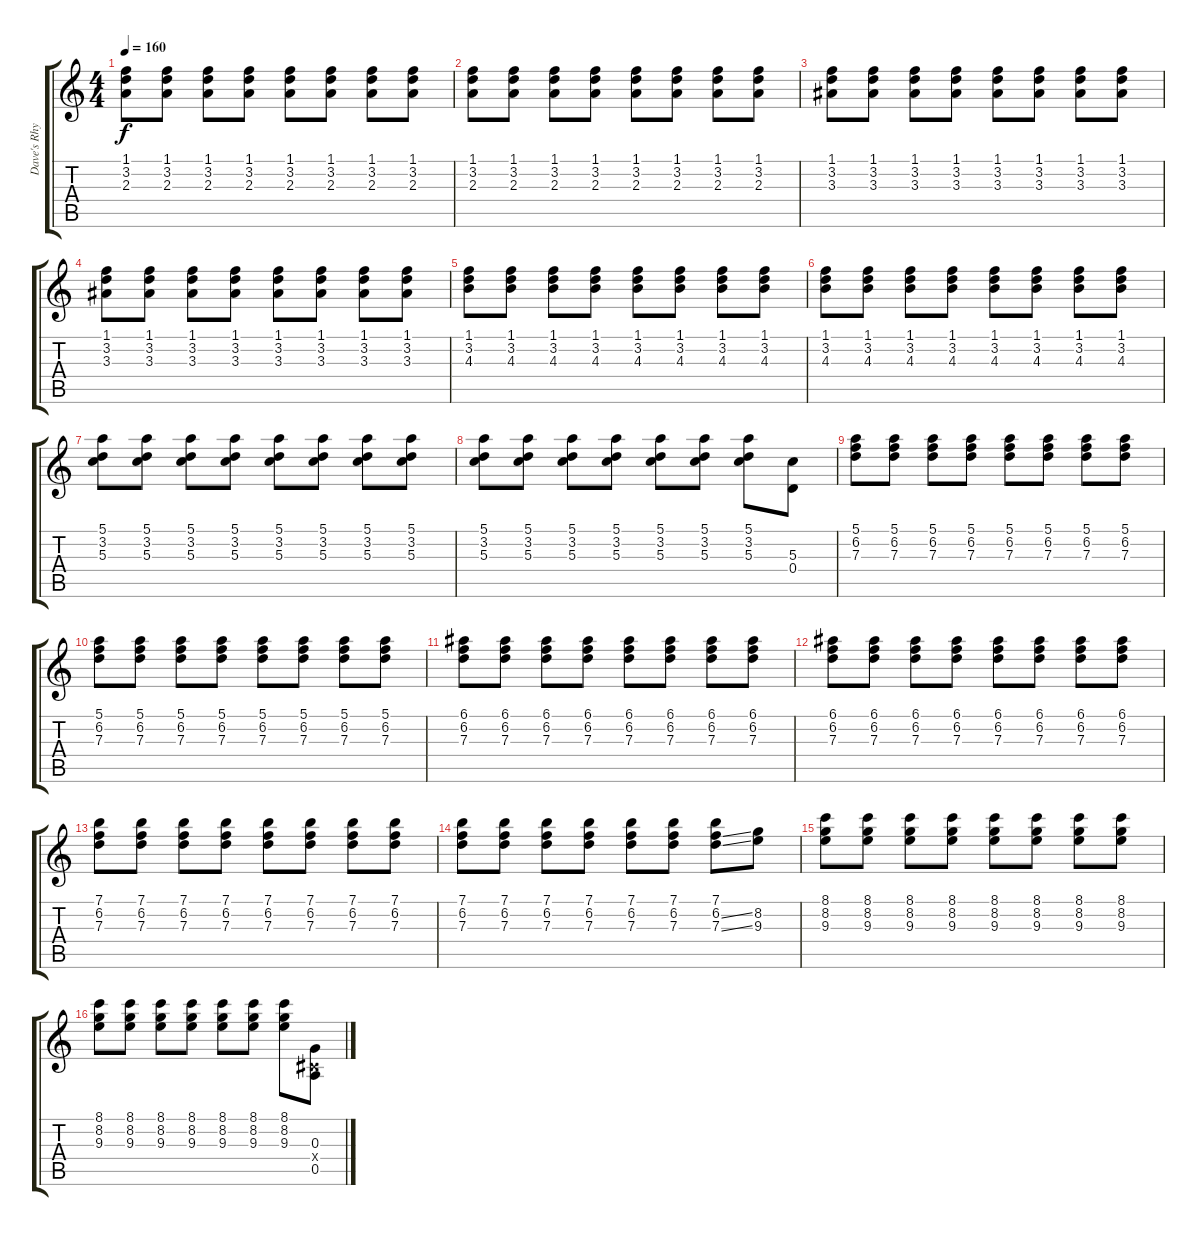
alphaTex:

\track ("Dave's Rhythm" "Dave's Rhy") {instrument distortionguitar}
\staff {score tabs}
\tuning (E4 B3 G3 D3 A2 E2) {hide}
\ts (4 4)
\tempo 160
\clef g2
\ks c
(1.1 3.2 2.3).8{dy f instrument distortionguitar} (1.1 3.2 2.3).8 (1.1 3.2 2.3).8 (1.1 3.2 2.3).8 (1.1 3.2 2.3).8 (1.1 3.2 2.3).8 (1.1 3.2 2.3).8 (1.1 3.2 2.3).8 |
(1.1 3.2 2.3).8 (1.1 3.2 2.3).8 (1.1 3.2 2.3).8 (1.1 3.2 2.3).8 (1.1 3.2 2.3).8 (1.1 3.2 2.3).8 (1.1 3.2 2.3).8 (1.1 3.2 2.3).8 |
(1.1 3.2 3.3).8 (1.1 3.2 3.3).8 (1.1 3.2 3.3).8 (1.1 3.2 3.3).8 (1.1 3.2 3.3).8 (1.1 3.2 3.3).8 (1.1 3.2 3.3).8 (1.1 3.2 3.3).8 |
(1.1 3.2 3.3).8 (1.1 3.2 3.3).8 (1.1 3.2 3.3).8 (1.1 3.2 3.3).8 (1.1 3.2 3.3).8 (1.1 3.2 3.3).8 (1.1 3.2 3.3).8 (1.1 3.2 3.3).8 |
(1.1 3.2 4.3).8 (1.1 3.2 4.3).8 (1.1 3.2 4.3).8 (1.1 3.2 4.3).8 (1.1 3.2 4.3).8 (1.1 3.2 4.3).8 (1.1 3.2 4.3).8 (1.1 3.2 4.3).8 |
(1.1 3.2 4.3).8 (1.1 3.2 4.3).8 (1.1 3.2 4.3).8 (1.1 3.2 4.3).8 (1.1 3.2 4.3).8 (1.1 3.2 4.3).8 (1.1 3.2 4.3).8 (1.1 3.2 4.3).8 |
(5.1 3.2 5.3).8 (5.1 3.2 5.3).8 (5.1 3.2 5.3).8 (5.1 3.2 5.3).8 (5.1 3.2 5.3).8 (5.1 3.2 5.3).8 (5.1 3.2 5.3).8 (5.1 3.2 5.3).8 |
(5.1 3.2 5.3).8 (5.1 3.2 5.3).8 (5.1 3.2 5.3).8 (5.1 3.2 5.3).8 (5.1 3.2 5.3).8 (5.1 3.2 5.3).8 (5.1 3.2 5.3).8 (5.3 0.4).8 |
(5.1 6.2 7.3).8 (5.1 6.2 7.3).8 (5.1 6.2 7.3).8 (5.1 6.2 7.3).8 (5.1 6.2 7.3).8 (5.1 6.2 7.3).8 (5.1 6.2 7.3).8 (5.1 6.2 7.3).8 |
(5.1 6.2 7.3).8 (5.1 6.2 7.3).8 (5.1 6.2 7.3).8 (5.1 6.2 7.3).8 (5.1 6.2 7.3).8 (5.1 6.2 7.3).8 (5.1 6.2 7.3).8 (5.1 6.2 7.3).8 |
(6.1 6.2 7.3).8 (6.1 6.2 7.3).8 (6.1 6.2 7.3).8 (6.1 6.2 7.3).8 (6.1 6.2 7.3).8 (6.1 6.2 7.3).8 (6.1 6.2 7.3).8 (6.1 6.2 7.3).8 |
(6.1 6.2 7.3).8 (6.1 6.2 7.3).8 (6.1 6.2 7.3).8 (6.1 6.2 7.3).8 (6.1 6.2 7.3).8 (6.1 6.2 7.3).8 (6.1 6.2 7.3).8 (6.1 6.2 7.3).8 |
(7.1 6.2 7.3).8 (7.1 6.2 7.3).8 (7.1 6.2 7.3).8 (7.1 6.2 7.3).8 (7.1 6.2 7.3).8 (7.1 6.2 7.3).8 (7.1 6.2 7.3).8 (7.1 6.2 7.3).8 |
(7.1 6.2 7.3).8 (7.1 6.2 7.3).8 (7.1 6.2 7.3).8 (7.1 6.2 7.3).8 (7.1 6.2 7.3).8 (7.1 6.2 7.3).8 (7.1 6.2{ss} 7.3{ss}).8 (8.2 9.3).8 |
(8.1 8.2 9.3).8 (8.1 8.2 9.3).8 (8.1 8.2 9.3).8 (8.1 8.2 9.3).8 (8.1 8.2 9.3).8 (8.1 8.2 9.3).8 (8.1 8.2 9.3).8 (8.1 8.2 9.3).8 |
(8.1 8.2 9.3).8 (8.1 8.2 9.3).8 (8.1 8.2 9.3).8 (8.1 8.2 9.3).8 (8.1 8.2 9.3).8 (8.1 8.2 9.3).8 (8.1 8.2 9.3).8 (0.3 -1.4{x} 0.5).8
